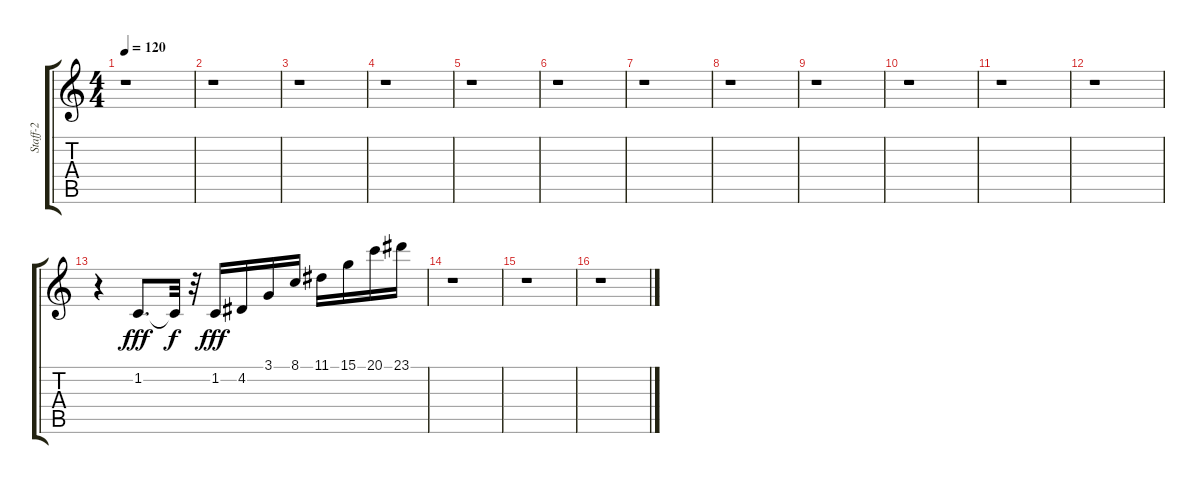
\track ("Staff-2" "Staff-2") {instrument stringensemble1}
\staff {score tabs}
\tuning (E4 B3 G3 D3 A2 E2) {hide}
\ts (4 4)
\tempo 120
\clef g2
\ks c
r.1{dy mf} |
r.1 |
r.1 |
r.1 |
r.1 |
r.1 |
r.1 |
r.1 |
r.1 |
r.1 |
r.1 |
r.1 |
r.4 1.2.8{d dy fff volume 2} 1.2{t}.32{dy f} r.32 1.2.16{dy fff volume 16} 4.2.16 3.1.16 8.1.16 11.1.16 15.1.16 20.1.16 23.1.16 |
r.1 |
r.1 |
r.1
